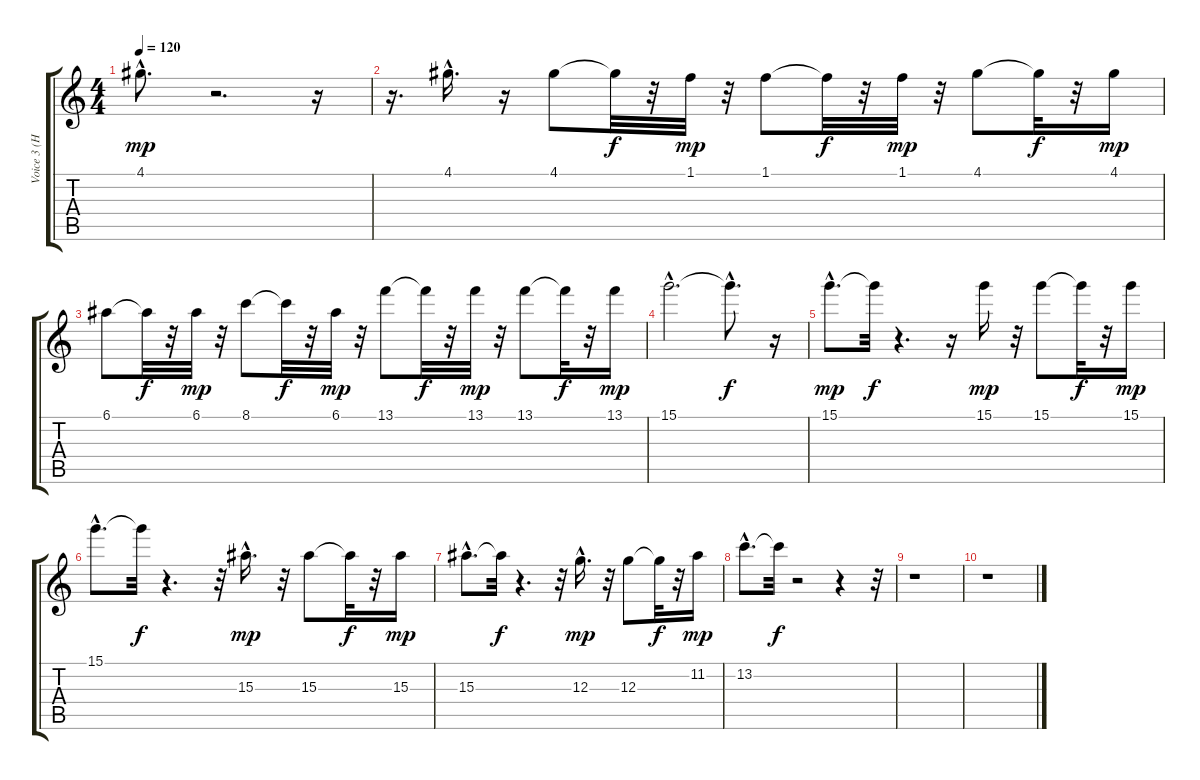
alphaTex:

\track ("Voice 3 (Harmony)  " "Voice 3 (H") {instrument acousticguitarnylon}
\staff {score tabs}
\tuning (E4 B3 G3 D3 A2 E2) {hide}
\ts (4 4)
\tempo 120
\clef g2
\ks c
4.1{hac}.8{d dy mp} r.2{d} r.16 |
r.16{d} 4.1{hac}.16{d} r.16 4.1.8 4.1{t}.32{dy f} r.32 1.1.32{dy mp} r.32 1.1.8 1.1{t}.32{dy f} r.32 1.1.32{dy mp} r.32 4.1.8 4.1{t}.32{dy f} r.32 4.1.16{dy mp} |
6.1.8 6.1{t}.32{dy f} r.32 6.1.32{dy mp} r.32 8.1.8 8.1{t}.32{dy f} r.32 6.1.32{dy mp} r.32 13.1.8 13.1{t}.32{dy f} r.32 13.1.32{dy mp} r.32 13.1.8 13.1{t}.32{dy f} r.32 13.1.16{dy mp} |
15.1{hac}.2{d} 15.1{hac t}.8{d dy f} r.16 |
15.1{hac}.8{d dy mp} 15.1{t}.32{dy f} r.4{d} r.16 15.1.16{dy mp} r.32 15.1.8 15.1{t}.32{dy f} r.32 15.1.16{dy mp} |
15.1{hac}.8{d} 15.1{t}.32{dy f} r.4{d} r.32 15.3{hac}.16{d dy mp} r.32 15.3.8 15.3{t}.32{dy f} r.32 15.3.16{dy mp} |
15.3{hac}.8{d} 15.3{t}.32{dy f} r.4{d} r.32 12.3{hac}.16{d dy mp} r.32 12.3.8 12.3{t}.32{dy f} r.32 11.2.16{dy mp} |
13.2{hac}.8{d} 13.2{t}.32{dy f} r.2 r.4 r.32 |
r.1 |
r.1
